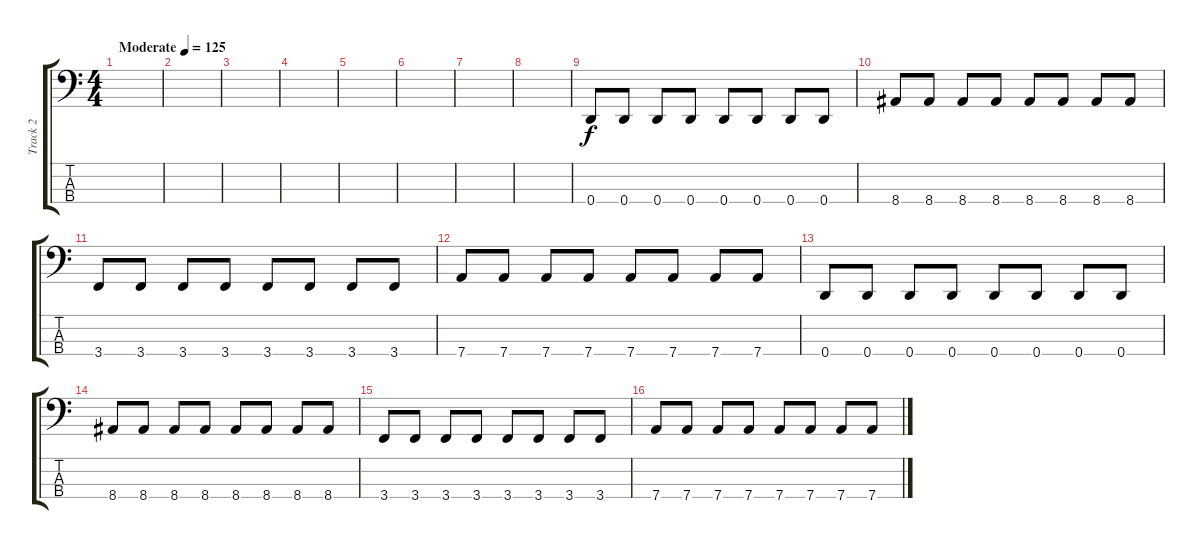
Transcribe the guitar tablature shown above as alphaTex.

\track ("Track 2" "Track 2") {instrument electricbassfinger}
\staff {score tabs}
\tuning (G2 D2 A1 D1) {hide}
\ts (4 4)
\tempo (125 "Moderate")
\clef f4
\ks c
|
|
|
|
|
|
|
|
0.4.8 0.4.8 0.4.8 0.4.8 0.4.8 0.4.8 0.4.8 0.4.8 |
8.4.8 8.4.8 8.4.8 8.4.8 8.4.8 8.4.8 8.4.8 8.4.8 |
3.4.8 3.4.8 3.4.8 3.4.8 3.4.8 3.4.8 3.4.8 3.4.8 |
7.4.8 7.4.8 7.4.8 7.4.8 7.4.8 7.4.8 7.4.8 7.4.8 |
0.4.8 0.4.8 0.4.8 0.4.8 0.4.8 0.4.8 0.4.8 0.4.8 |
8.4.8 8.4.8 8.4.8 8.4.8 8.4.8 8.4.8 8.4.8 8.4.8 |
3.4.8 3.4.8 3.4.8 3.4.8 3.4.8 3.4.8 3.4.8 3.4.8 |
7.4.8 7.4.8 7.4.8 7.4.8 7.4.8 7.4.8 7.4.8 7.4.8
